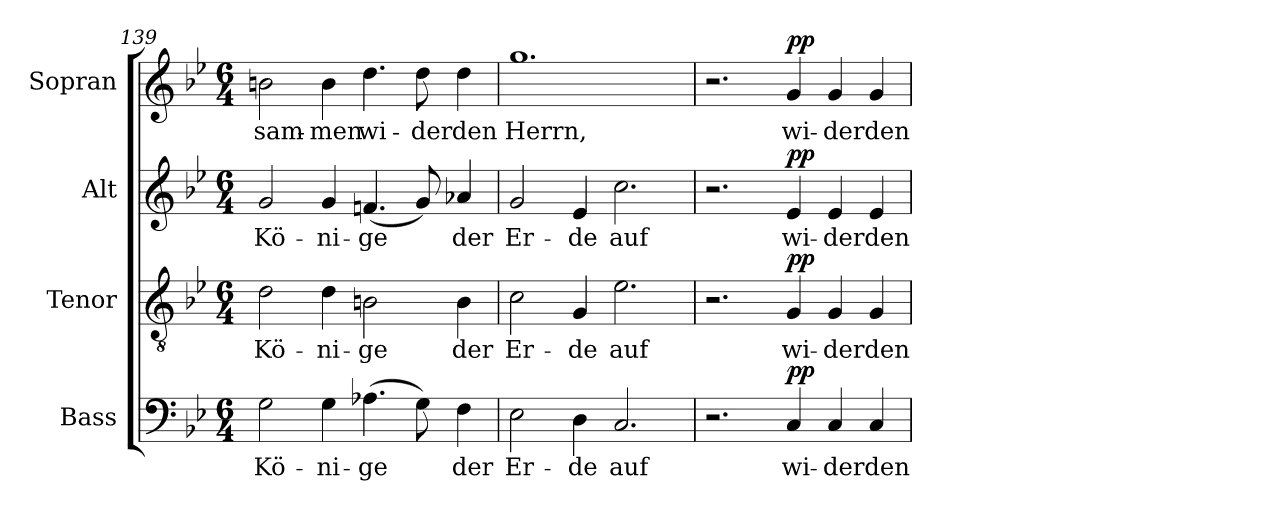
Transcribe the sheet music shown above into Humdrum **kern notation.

**kern	**text	**dynam	**kern	**text	**dynam	**kern	**text	**dynam	**kern	**text	**dynam
*part4	*part4	*part4	*part3	*part3	*part3	*part2	*part2	*part2	*part1	*part1	*part1
*staff4	*staff4	*staff4	*staff3	*staff3	*staff3	*staff2	*staff2	*staff2	*staff1	*staff1	*staff1
*I"Bass	*	*	*I"Tenor	*	*	*I"Alt	*	*	*I"Sopran	*	*
*I'B.	*	*	*I'T.	*	*	*I'A.	*	*	*I'S.	*	*
*clefF4	*	*	*clefGv2	*	*	*clefG2	*	*	*clefG2	*	*
*k[b-e-]	*	*	*k[b-e-]	*	*	*k[b-e-]	*	*	*k[b-e-]	*	*
*B-:	*	*	*B-:	*	*	*B-:	*	*	*B-:	*	*
*M6/4	*	*	*M6/4	*	*	*M6/4	*	*	*M6/4	*	*
=139	=139	=139	=139	=139	=139	=139	=139	=139	=139	=139	=139
!	!LO:LY:b	!	!	!LO:LY:b	!	!	!LO:LY:b	!	!	!LO:LY:b	!
2G\	Kö-	.	2d\	Kö-	.	2g/	Kö-	.	2bn\	-sam-	.
!	!LO:LY:b	!	!	!LO:LY:b	!	!	!LO:LY:b	!	!	!LO:LY:b	!
4G\	-ni-	.	4d\	-ni-	.	4g/	-ni-	.	4b\	-men	.
!	!LO:LY:b	!	!	!LO:LY:b	!	!	!LO:LY:b	!	!	!LO:LY:b	!
(>4.A-X\	-ge	.	2Bn\	-ge	.	(<4.fn/	-ge	.	4.dd\	wi-	.
!	!	!	!	!	!	!	!	!	!	!LO:LY:b	!
8G\)	.	.	.	.	.	8g/)	.	.	8dd\	-der	.
!	!LO:LY:b	!	!	!LO:LY:b	!	!	!LO:LY:b	!	!	!LO:LY:b	!
4F\	der	.	4B\	der	.	4a-X/	der	.	4dd\	den	.
=140	=140	=140	=140	=140	=140	=140	=140	=140	=140	=140	=140
!	!LO:LY:b	!	!	!LO:LY:b	!	!	!LO:LY:b	!	!	!LO:LY:b	!
2E-\	Er-	.	2c\	Er-	.	2g/	Er-	.	1.gg	Herrn,	.
!	!LO:LY:b	!	!	!LO:LY:b	!	!	!LO:LY:b	!	!	!	!
4D\	-de	.	4G/	-de	.	4e-/	-de	.	.	.	.
!	!LO:LY:b	!	!	!LO:LY:b	!	!	!LO:LY:b	!	!	!	!
2.C/	auf	.	2.e-\	auf	.	2.cc\	auf	.	.	.	.
=141	=141	=141	=141	=141	=141	=141	=141	=141	=141	=141	=141
2.r	.	.	2.r	.	.	2.r	.	.	2.r	.	.
!	!LO:LY:b	!LO:DY:a	!	!LO:LY:b	!LO:DY:a	!	!LO:LY:b	!LO:DY:a	!	!LO:LY:b	!LO:DY:a
4C/	wi-	pp	4G/	wi-	pp	4e-/	wi-	pp	4g/	wi-	pp
!	!LO:LY:b	!	!	!LO:LY:b	!	!	!LO:LY:b	!	!	!LO:LY:b	!
4C/	-der	.	4G/	-der	.	4e-/	-der	.	4g/	-der	.
!	!LO:LY:b	!	!	!LO:LY:b	!	!	!LO:LY:b	!	!	!LO:LY:b	!
4C/	den	.	4G/	den	.	4e-/	den	.	4g/	den	.
=	=	=	=	=	=	=	=	=	=	=	=
*-	*-	*-	*-	*-	*-	*-	*-	*-	*-	*-	*-
